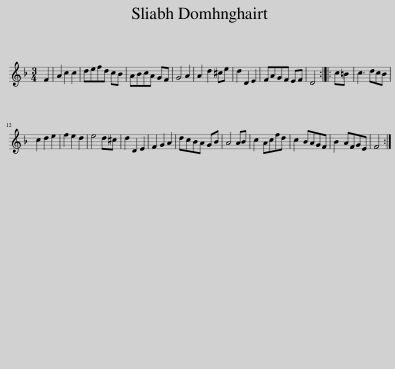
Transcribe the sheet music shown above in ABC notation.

X:1
L:1/8
M:3/4
I:linebreak $
K:F
V:1 treble
V:1
 F2 | A2 c2 c2 | defd cB | ABcA GF | G4 A2 | %5
 A2 d2 ^ce | d2 D2 E2 | FAGF EF | D4 :: c=B | %10
 c3 dcB |$ c2 d2 e2 | f2 e2 d2 | e4 d^c | d2 D2 E2 | %15
 F2 G2 A2 | dcBA GB | A4 AB | c2 Acfd | c2 BAGF | %20
 B2 AFGE | F4 :| %22
